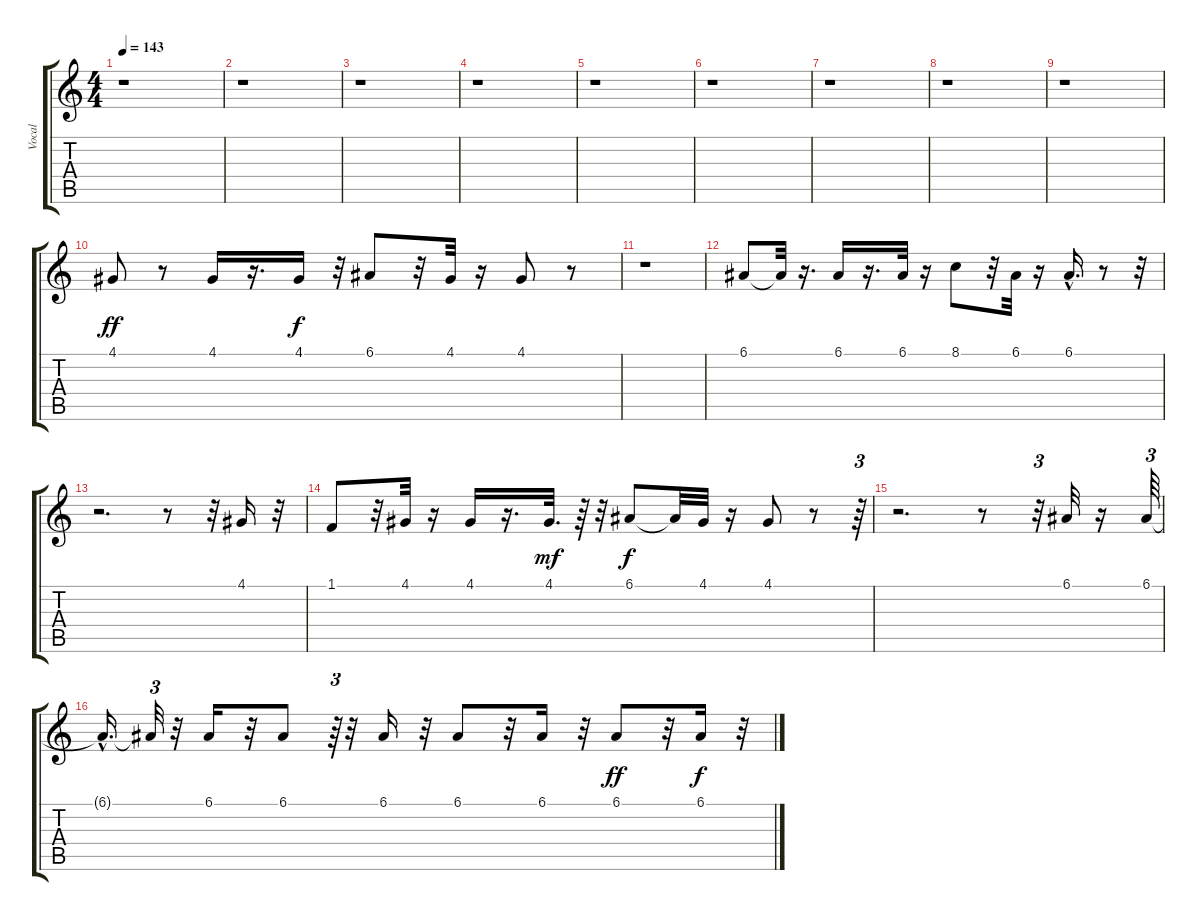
\track ("Vocal" "Vocal") {instrument panflute}
\staff {score tabs}
\tuning (E4 B3 G3 D3 A2 E2) {hide}
\ts (4 4)
\tempo 143
\clef g2
\ks c
r.1{dy ff instrument panflute} |
r.1 |
r.1 |
r.1 |
r.1 |
r.1 |
r.1 |
r.1 |
r.1 |
4.1.8 r.8 4.1.16 r.16{d} 4.1.16{dy f} r.32 6.1.8 r.32 4.1.32 r.16 4.1.8 r.8 |
r.1 |
6.1.8 6.1{t}.32 r.16{d} 6.1.16 r.16{d} 6.1.32 r.16 8.1.8 r.32 6.1.32 r.16 6.1{hac}.16{d} r.8 r.32 |
r.2{d} r.8 r.32 4.1.16 r.32 |
1.1.8 r.32 4.1.32 r.16 4.1.16 r.16{d} 4.1.32{d dy mf} r.64 r.32 6.1.8{dy f} 6.1{t}.32 4.1.32 r.16 4.1.8 r.8 r.64{tu (3 2)} |
r.2{d} r.8 r.32{tu (3 2)} 6.1.32 r.16 6.1.64{tu (3 2)} |
6.1{hac t}.16{d} 6.1{t}.32{tu (3 2)} r.32 6.1.16 r.32 6.1.8 r.64{tu (3 2)} r.32 6.1.16 r.32 6.1.8 r.32 6.1.16 r.32 6.1.8{dy ff} r.32 6.1.16{dy f} r.32
